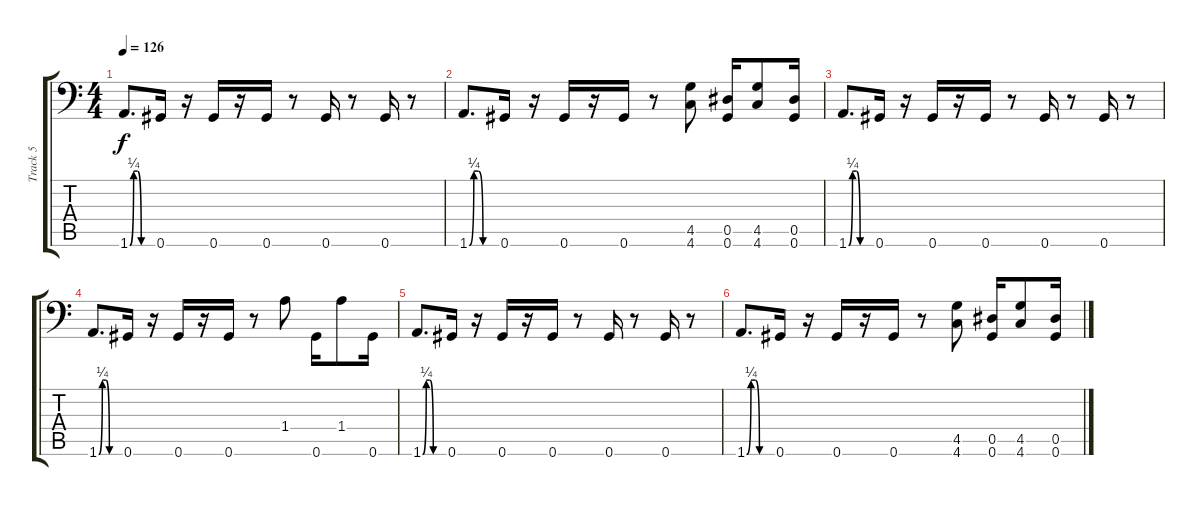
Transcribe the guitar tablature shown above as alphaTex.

\track ("Track 5" "Track 5") {instrument overdrivenguitar}
\staff {score tabs}
\tuning (Bb3 F3 Db3 Ab2 Eb2 Ab1) {hide}
\ts (4 4)
\tempo 126
\clef f4
\ks c
1.6{be (custom 0 0 10 1 20 1 30 0 60 0)}.8{d dy f} 0.6.16 r.16 0.6.16 r.16 0.6.16 r.8 0.6.16 r.8 0.6.16 r.8 |
1.6{be (custom 0 0 10 1 20 1 30 0 60 0)}.8{d} 0.6.16 r.16 0.6.16 r.16 0.6.16 r.8 (4.5 4.6).8 (0.5 0.6).16 (4.5 4.6).8 (0.5 0.6).16 |
1.6{be (custom 0 0 10 1 20 1 30 0 60 0)}.8{d} 0.6.16 r.16 0.6.16 r.16 0.6.16 r.8 0.6.16 r.8 0.6.16 r.8 |
1.6{be (custom 0 0 10 1 20 1 30 0 60 0)}.8{d} 0.6.16 r.16 0.6.16 r.16 0.6.16 r.8 1.4.8 0.6.16 1.4.8 0.6.16 |
1.6{be (custom 0 0 10 1 20 1 30 0 60 0)}.8{d} 0.6.16 r.16 0.6.16 r.16 0.6.16 r.8 0.6.16 r.8 0.6.16 r.8 |
1.6{be (custom 0 0 10 1 20 1 30 0 60 0)}.8{d} 0.6.16 r.16 0.6.16 r.16 0.6.16 r.8 (4.5 4.6).8 (0.5 0.6).16 (4.5 4.6).8 (0.5 0.6).16
